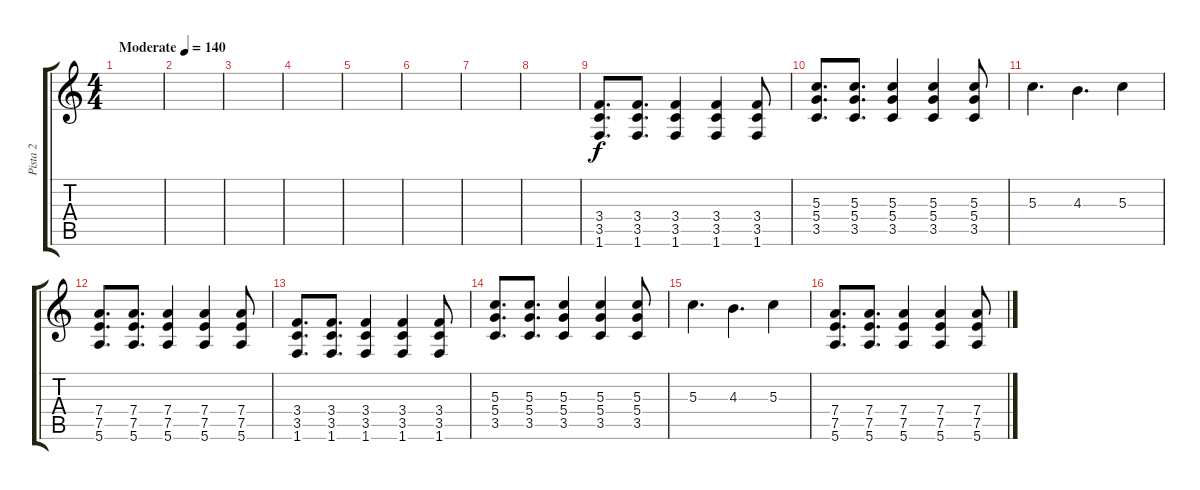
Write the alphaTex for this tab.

\track ("Pista 2" "Pista 2") {instrument overdrivenguitar}
\staff {score tabs}
\tuning (E4 B3 G3 D3 A2 E2) {hide}
\ts (4 4)
\tempo (140 "Moderate")
\clef g2
\ks c
|
|
|
|
|
|
|
|
(3.4 3.5 1.6).8{d} (3.4 3.5 1.6).8{d} (3.4 3.5 1.6).4 (3.4 3.5 1.6).4 (3.4 3.5 1.6).8 |
(5.3 5.4 3.5).8{d} (5.3 5.4 3.5).8{d} (5.3 5.4 3.5).4 (5.3 5.4 3.5).4 (5.3 5.4 3.5).8 |
5.3.4{d} 4.3.4{d} 5.3.4 |
(7.4 7.5 5.6).8{d} (7.4 7.5 5.6).8{d} (7.4 7.5 5.6).4 (7.4 7.5 5.6).4 (7.4 7.5 5.6).8 |
(3.4 3.5 1.6).8{d} (3.4 3.5 1.6).8{d} (3.4 3.5 1.6).4 (3.4 3.5 1.6).4 (3.4 3.5 1.6).8 |
(5.3 5.4 3.5).8{d} (5.3 5.4 3.5).8{d} (5.3 5.4 3.5).4 (5.3 5.4 3.5).4 (5.3 5.4 3.5).8 |
5.3.4{d} 4.3.4{d} 5.3.4 |
(7.4 7.5 5.6).8{d} (7.4 7.5 5.6).8{d} (7.4 7.5 5.6).4 (7.4 7.5 5.6).4 (7.4 7.5 5.6).8
